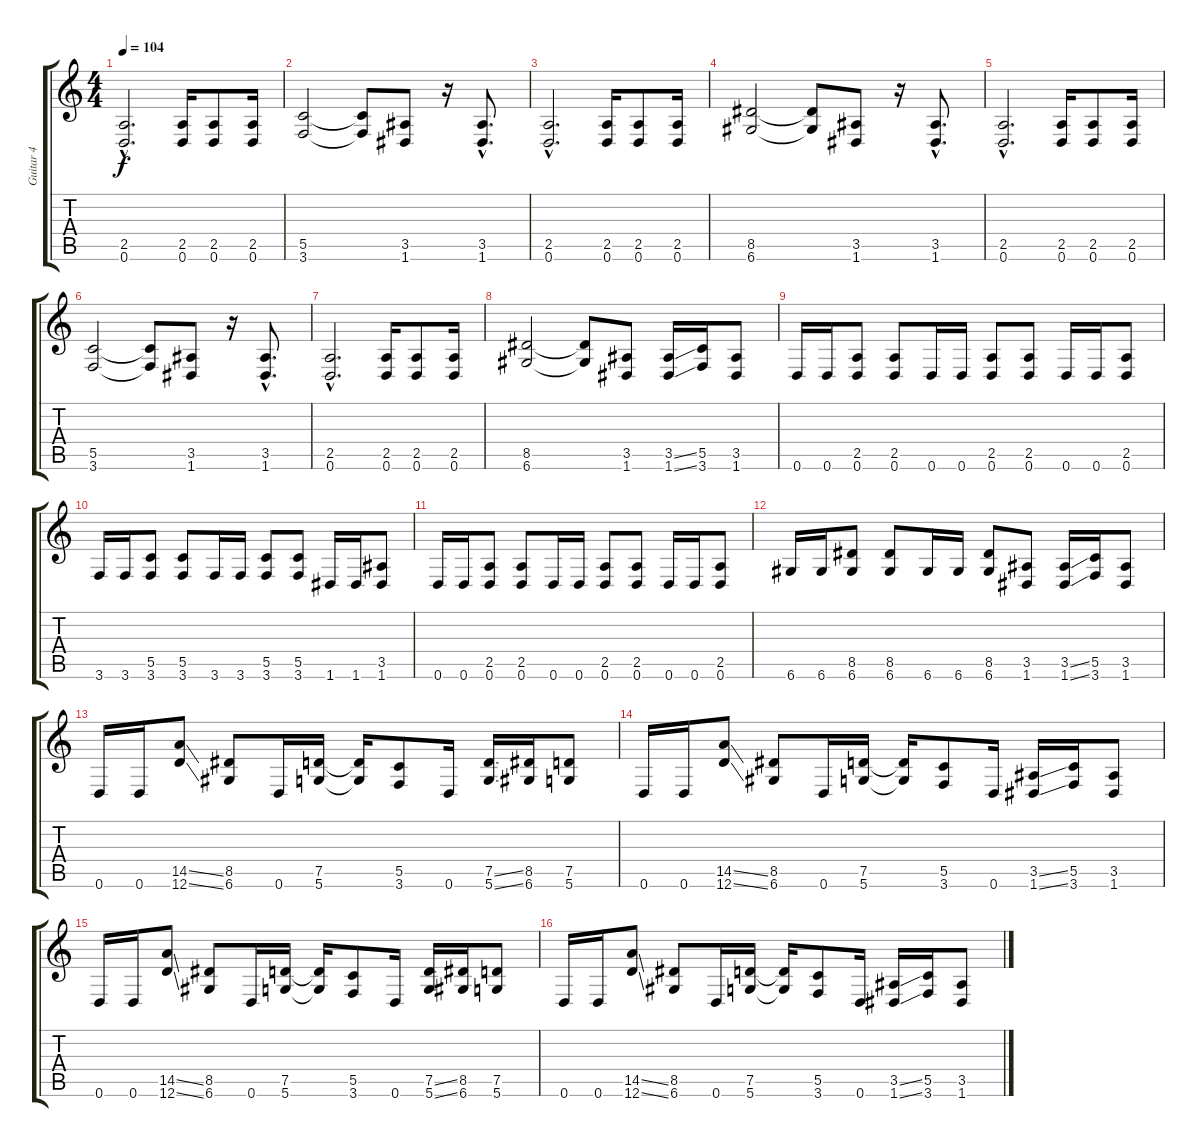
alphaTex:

\track ("Guitar 4" "Guitar 4") {instrument distortionguitar}
\staff {score tabs}
\tuning (D4 A3 F3 C3 G2 D2) {hide}
\ts (4 4)
\tempo 104
\clef g2
\ks c
(2.5{hac} 0.6{hac}).2{d dy f} (2.5 0.6).16 (2.5 0.6).8 (2.5 0.6).16 |
(5.5 3.6).2 (5.5{t} 3.6{t}).8 (3.5 1.6).8 r.16 (3.5{hac} 1.6{hac}).8{d} |
(2.5{hac} 0.6{hac}).2{d} (2.5 0.6).16 (2.5 0.6).8 (2.5 0.6).16 |
(8.5 6.6).2 (8.5{t} 6.6{t}).8 (3.5 1.6).8 r.16 (3.5{hac} 1.6{hac}).8{d} |
(2.5{hac} 0.6{hac}).2{d} (2.5 0.6).16 (2.5 0.6).8 (2.5 0.6).16 |
(5.5 3.6).2 (5.5{t} 3.6{t}).8 (3.5 1.6).8 r.16 (3.5{hac} 1.6{hac}).8{d} |
(2.5{hac} 0.6{hac}).2{d} (2.5 0.6).16 (2.5 0.6).8 (2.5 0.6).16 |
(8.5 6.6).2 (8.5{t} 6.6{t}).8 (3.5 1.6).8 (3.5{ss} 1.6{ss}).16 (5.5 3.6).16 (3.5 1.6).8 |
0.6.16 0.6.16 (2.5 0.6).8 (2.5 0.6).8 0.6.16 0.6.16 (2.5 0.6).8 (2.5 0.6).8 0.6.16 0.6.16 (2.5 0.6).8 |
3.6.16 3.6.16 (5.5 3.6).8 (5.5 3.6).8 3.6.16 3.6.16 (5.5 3.6).8 (5.5 3.6).8 1.6.16 1.6.16 (3.5 1.6).8 |
0.6.16 0.6.16 (2.5 0.6).8 (2.5 0.6).8 0.6.16 0.6.16 (2.5 0.6).8 (2.5 0.6).8 0.6.16 0.6.16 (2.5 0.6).8 |
6.6.16 6.6.16 (8.5 6.6).8 (8.5 6.6).8 6.6.16 6.6.16 (8.5 6.6).8 (3.5 1.6).8 (3.5{ss} 1.6{ss}).16 (5.5 3.6).16 (3.5 1.6).8 |
0.6.16 0.6.16 (14.5{ss} 12.6{ss}).8 (8.5 6.6).8 0.6.16 (7.5 5.6).16 (7.5{t} 5.6{t}).16 (5.5 3.6).8 0.6.16 (7.5{ss} 5.6{ss}).16 (8.5 6.6).16 (7.5 5.6).8 |
0.6.16 0.6.16 (14.5{ss} 12.6{ss}).8 (8.5 6.6).8 0.6.16 (7.5 5.6).16 (7.5{t} 5.6{t}).16 (5.5 3.6).8 0.6.16 (3.5{ss} 1.6{ss}).16 (5.5 3.6).16 (3.5 1.6).8 |
0.6.16 0.6.16 (14.5{ss} 12.6{ss}).8 (8.5 6.6).8 0.6.16 (7.5 5.6).16 (7.5{t} 5.6{t}).16 (5.5 3.6).8 0.6.16 (7.5{ss} 5.6{ss}).16 (8.5 6.6).16 (7.5 5.6).8 |
0.6.16 0.6.16 (14.5{ss} 12.6{ss}).8 (8.5 6.6).8 0.6.16 (7.5 5.6).16 (7.5{t} 5.6{t}).16 (5.5 3.6).8 0.6.16 (3.5{ss} 1.6{ss}).16 (5.5 3.6).16 (3.5 1.6).8
